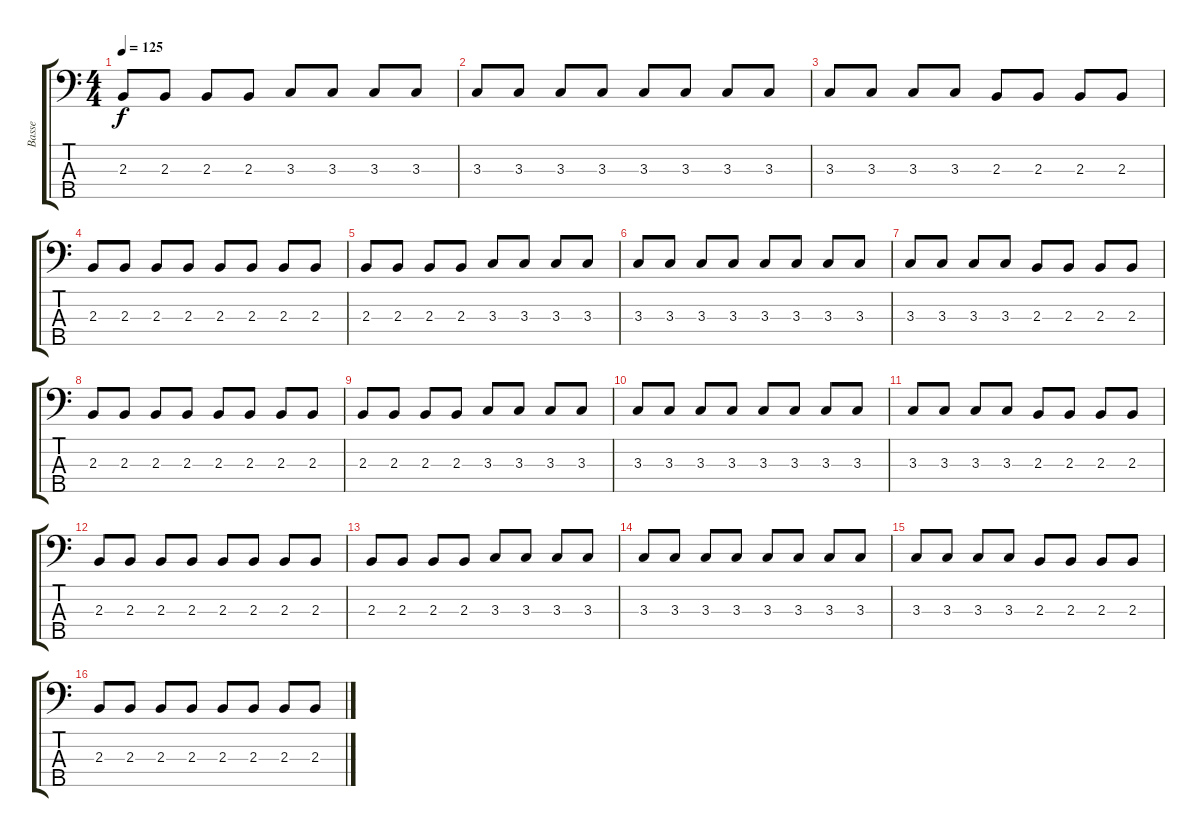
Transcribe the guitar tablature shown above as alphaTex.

\track ("Basse" "Basse") {instrument electricbasspick}
\staff {score tabs}
\tuning (G2 D2 A1 E1 B0) {hide}
\ts (4 4)
\tempo 125
\clef f4
\ks c
2.3.8{dy f} 2.3.8 2.3.8 2.3.8 3.3.8 3.3.8 3.3.8 3.3.8 |
3.3.8 3.3.8 3.3.8 3.3.8 3.3.8 3.3.8 3.3.8 3.3.8 |
3.3.8 3.3.8 3.3.8 3.3.8 2.3.8 2.3.8 2.3.8 2.3.8 |
2.3.8 2.3.8 2.3.8 2.3.8 2.3.8 2.3.8 2.3.8 2.3.8 |
2.3.8 2.3.8 2.3.8 2.3.8 3.3.8 3.3.8 3.3.8 3.3.8 |
3.3.8 3.3.8 3.3.8 3.3.8 3.3.8 3.3.8 3.3.8 3.3.8 |
3.3.8 3.3.8 3.3.8 3.3.8 2.3.8 2.3.8 2.3.8 2.3.8 |
2.3.8 2.3.8 2.3.8 2.3.8 2.3.8 2.3.8 2.3.8 2.3.8 |
2.3.8 2.3.8 2.3.8 2.3.8 3.3.8 3.3.8 3.3.8 3.3.8 |
3.3.8 3.3.8 3.3.8 3.3.8 3.3.8 3.3.8 3.3.8 3.3.8 |
3.3.8 3.3.8 3.3.8 3.3.8 2.3.8 2.3.8 2.3.8 2.3.8 |
2.3.8 2.3.8 2.3.8 2.3.8 2.3.8 2.3.8 2.3.8 2.3.8 |
2.3.8 2.3.8 2.3.8 2.3.8 3.3.8 3.3.8 3.3.8 3.3.8 |
3.3.8 3.3.8 3.3.8 3.3.8 3.3.8 3.3.8 3.3.8 3.3.8 |
3.3.8 3.3.8 3.3.8 3.3.8 2.3.8 2.3.8 2.3.8 2.3.8 |
2.3.8 2.3.8 2.3.8 2.3.8 2.3.8 2.3.8 2.3.8 2.3.8
